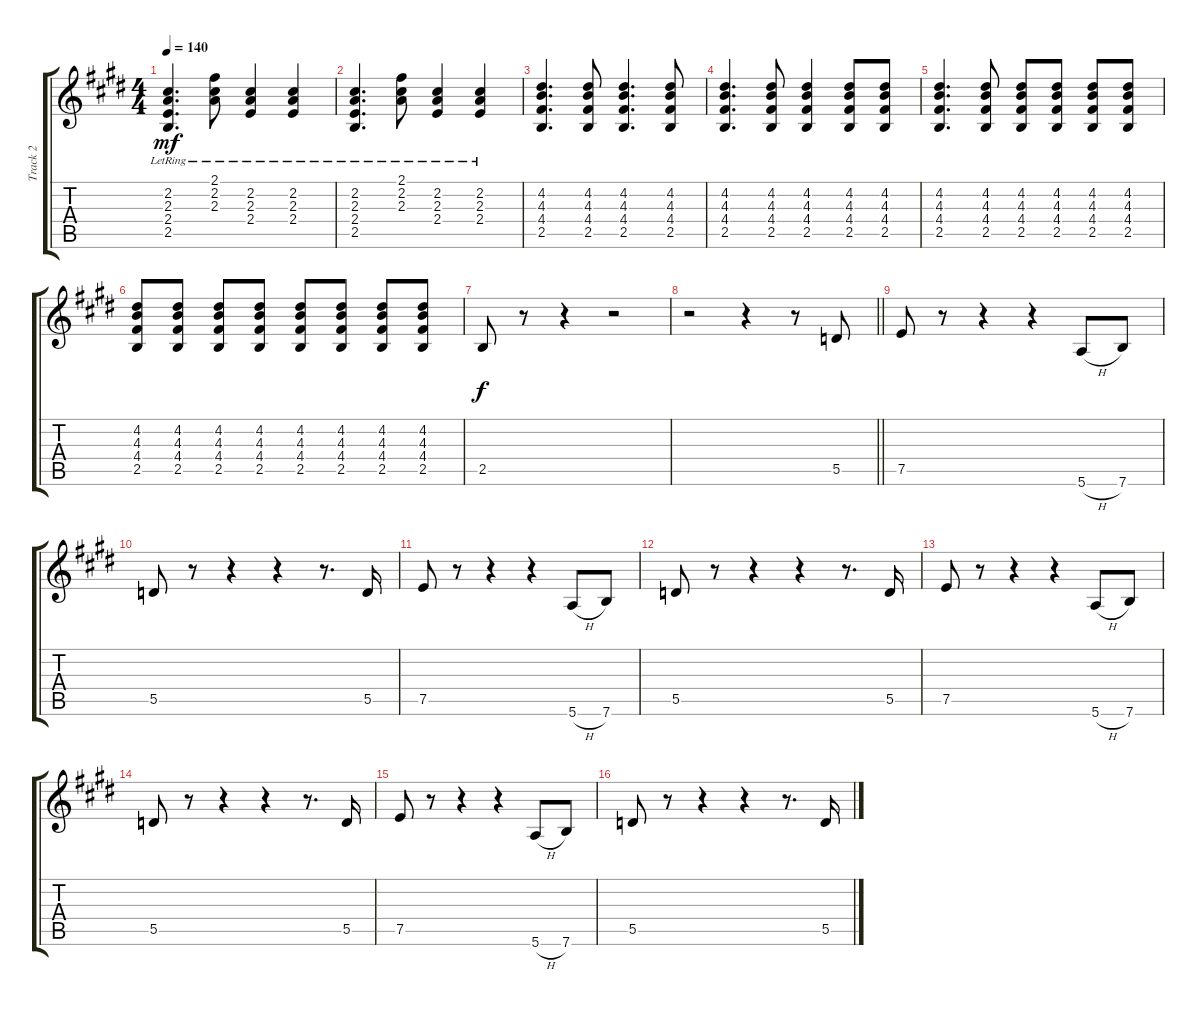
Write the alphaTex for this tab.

\track ("Track 2" "Track 2") {instrument electricguitarjazz}
\staff {score tabs}
\tuning (E4 B3 G3 D3 A2 E2) {hide}
\ts (4 4)
\tempo 140
\clef g2
\ks e
(2.2{lr} 2.3{lr} 2.4{lr} 2.5{lr}).4{d dy mf} (2.1{lr} 2.2{lr} 2.3{lr}).8 (2.2{lr} 2.3{lr} 2.4{lr}).4 (2.2{lr} 2.3{lr} 2.4{lr}).4 |
(2.2{lr} 2.3{lr} 2.4{lr} 2.5{lr}).4{d} (2.1{lr} 2.2{lr} 2.3{lr}).8 (2.2{lr} 2.3{lr} 2.4{lr}).4 (2.2{lr} 2.3{lr} 2.4{lr}).4 |
(4.2 4.3 4.4 2.5).4{d} (4.2 4.3 4.4 2.5).8 (4.2 4.3 4.4 2.5).4{d} (4.2 4.3 4.4 2.5).8 |
(4.2 4.3 4.4 2.5).4{d} (4.2 4.3 4.4 2.5).8 (4.2 4.3 4.4 2.5).4 (4.2 4.3 4.4 2.5).8 (4.2 4.3 4.4 2.5).8 |
(4.2 4.3 4.4 2.5).4{d} (4.2 4.3 4.4 2.5).8 (4.2 4.3 4.4 2.5).8 (4.2 4.3 4.4 2.5).8 (4.2 4.3 4.4 2.5).8 (4.2 4.3 4.4 2.5).8 |
(4.2 4.3 4.4 2.5).8 (4.2 4.3 4.4 2.5).8 (4.2 4.3 4.4 2.5).8 (4.2 4.3 4.4 2.5).8 (4.2 4.3 4.4 2.5).8 (4.2 4.3 4.4 2.5).8 (4.2 4.3 4.4 2.5).8 (4.2 4.3 4.4 2.5).8 |
2.5.8{dy f} r.8 r.4 r.2 |
\barLineRight lightlight
r.2 r.4 r.8 5.5.8 |
7.5.8 r.8 r.4 r.4 5.6{h}.8 7.6.8 |
5.5.8 r.8 r.4 r.4 r.8{d} 5.5.16 |
7.5.8 r.8 r.4 r.4 5.6{h}.8 7.6.8 |
5.5.8 r.8 r.4 r.4 r.8{d} 5.5.16 |
7.5.8 r.8 r.4 r.4 5.6{h}.8 7.6.8 |
5.5.8 r.8 r.4 r.4 r.8{d} 5.5.16 |
7.5.8 r.8 r.4 r.4 5.6{h}.8 7.6.8 |
5.5.8 r.8 r.4 r.4 r.8{d} 5.5.16
